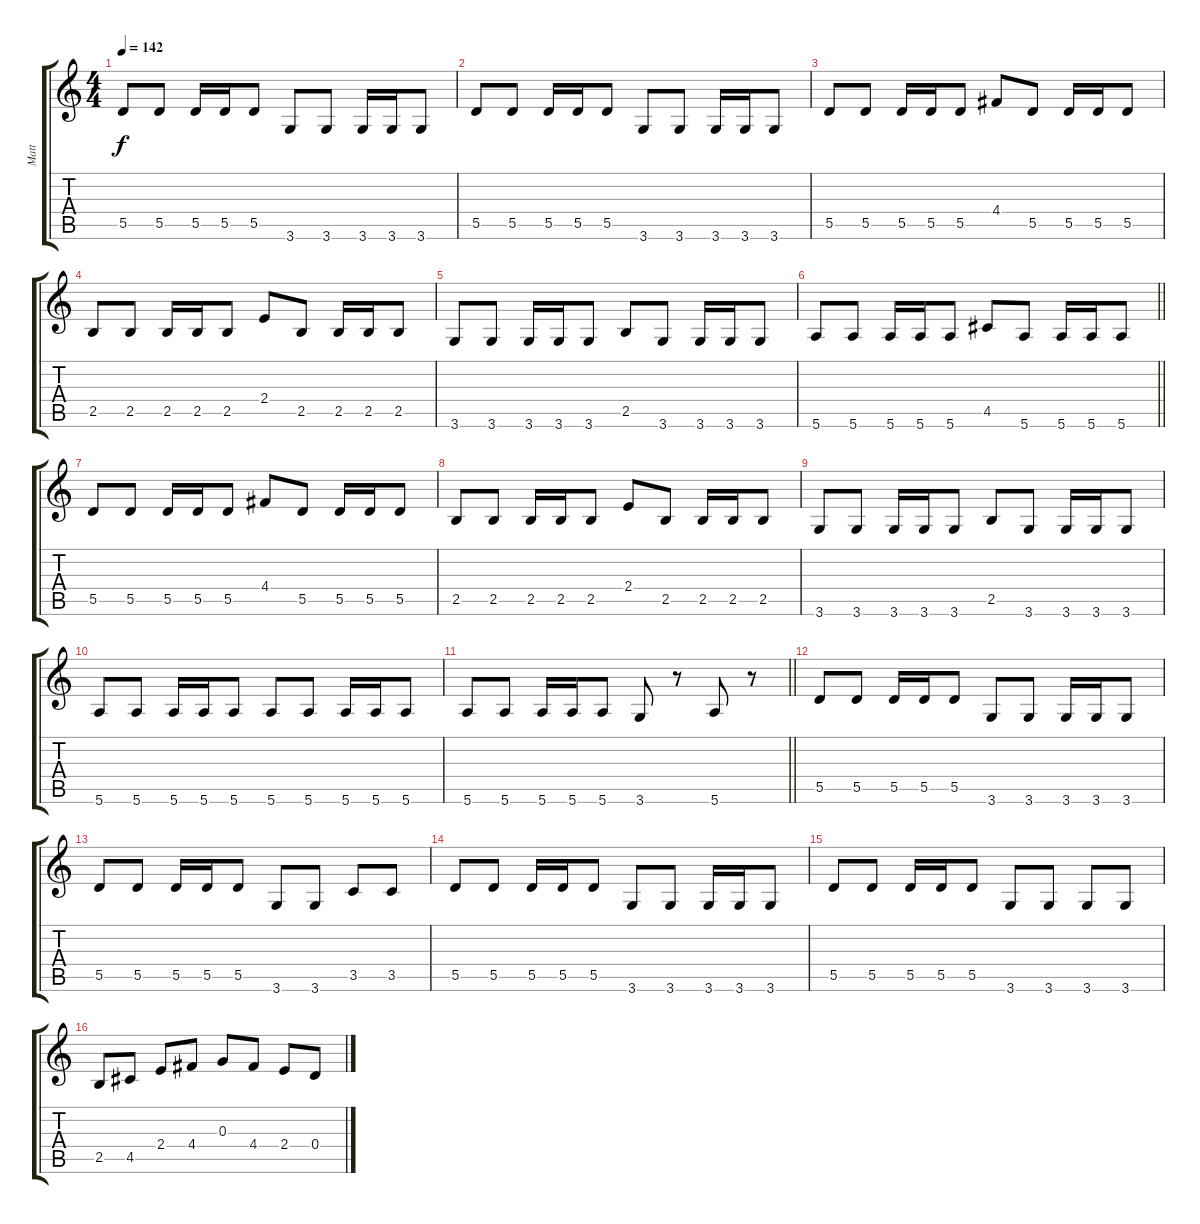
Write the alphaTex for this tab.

\track ("Matt" "Matt") {instrument electricbassfinger}
\staff {score tabs}
\tuning (E4 B3 G3 D3 A2 E2) {hide}
\ts (4 4)
\tempo 142
\clef g2
\ks c
5.5.8{dy f} 5.5.8 5.5.16 5.5.16 5.5.8 3.6.8 3.6.8 3.6.16 3.6.16 3.6.8 |
5.5.8 5.5.8 5.5.16 5.5.16 5.5.8 3.6.8 3.6.8 3.6.16 3.6.16 3.6.8 |
5.5.8 5.5.8 5.5.16 5.5.16 5.5.8 4.4.8 5.5.8 5.5.16 5.5.16 5.5.8 |
2.5.8 2.5.8 2.5.16 2.5.16 2.5.8 2.4.8 2.5.8 2.5.16 2.5.16 2.5.8 |
3.6.8 3.6.8 3.6.16 3.6.16 3.6.8 2.5.8 3.6.8 3.6.16 3.6.16 3.6.8 |
\barLineRight lightlight
5.6.8 5.6.8 5.6.16 5.6.16 5.6.8 4.5.8 5.6.8 5.6.16 5.6.16 5.6.8 |
5.5.8 5.5.8 5.5.16 5.5.16 5.5.8 4.4.8 5.5.8 5.5.16 5.5.16 5.5.8 |
2.5.8 2.5.8 2.5.16 2.5.16 2.5.8 2.4.8 2.5.8 2.5.16 2.5.16 2.5.8 |
3.6.8 3.6.8 3.6.16 3.6.16 3.6.8 2.5.8 3.6.8 3.6.16 3.6.16 3.6.8 |
5.6.8 5.6.8 5.6.16 5.6.16 5.6.8 5.6.8 5.6.8 5.6.16 5.6.16 5.6.8 |
\barLineRight lightlight
5.6.8 5.6.8 5.6.16 5.6.16 5.6.8 3.6.8 r.8 5.6.8 r.8 |
5.5.8 5.5.8 5.5.16 5.5.16 5.5.8 3.6.8 3.6.8 3.6.16 3.6.16 3.6.8 |
5.5.8 5.5.8 5.5.16 5.5.16 5.5.8 3.6.8 3.6.8 3.5.8 3.5.8 |
5.5.8 5.5.8 5.5.16 5.5.16 5.5.8 3.6.8 3.6.8 3.6.16 3.6.16 3.6.8 |
5.5.8 5.5.8 5.5.16 5.5.16 5.5.8 3.6.8 3.6.8 3.6.8 3.6.8 |
2.5.8 4.5.8 2.4.8 4.4.8 0.3.8 4.4.8 2.4.8 0.4.8
